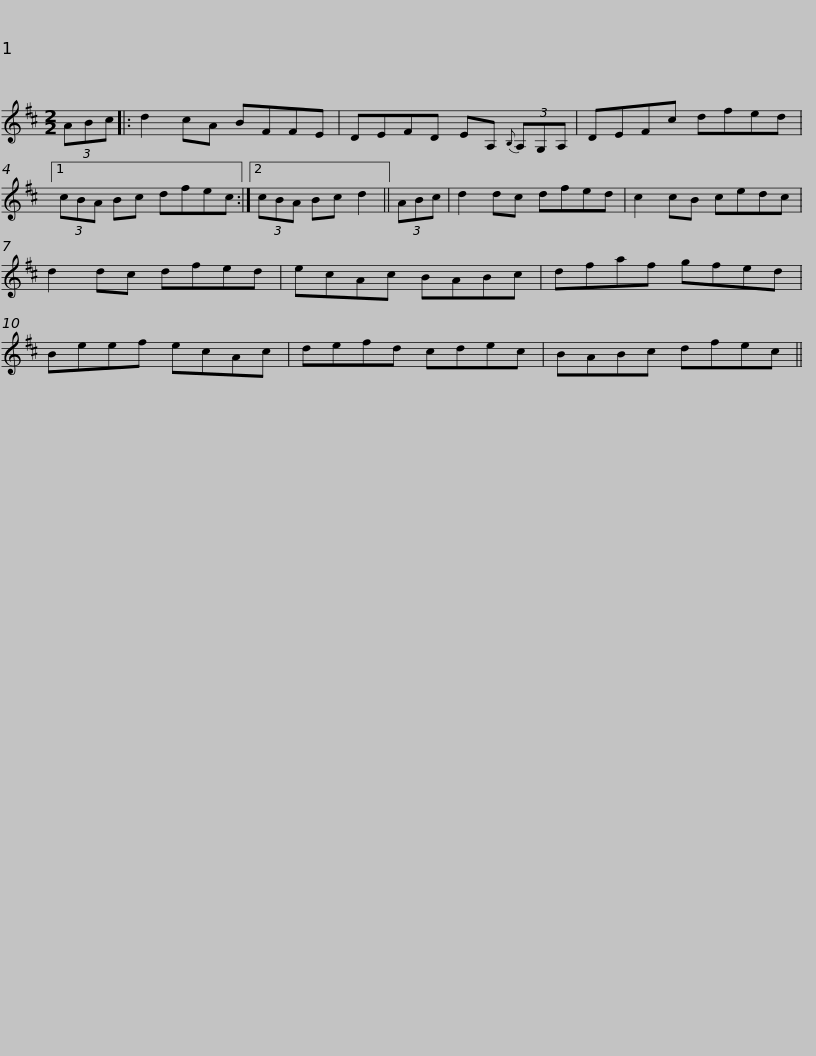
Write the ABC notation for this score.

X:1
L:1/8
M:2/2
I:linebreak $
K:D
V:1 treble
V:1
 (3ABc |: d2 cA BFFE | DEFD EA,{B,} (3A,G,A, | DEFc dfed |1 (3cBA Bc dfec :|2$ %5
 (3cBA Bc d2 || (3ABc | d2 dc dfed | c2 cB cedc | d2 dc dfed | %10
 ecAc BABc |$ dfaf gfed | Beef ecAc | defd cdec | BABc dfec || %15
